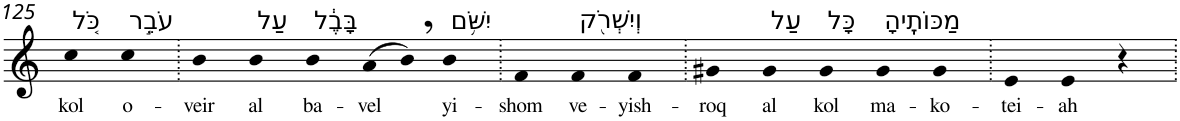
**kern	**text
*part1	*part1
*staff1	*staff1
*I"Piano	*
*I'Pno	*
!!LO:PB:g=z
*clefG2	*
*k[]	*
=125	=125
!LO:TX:a:t=כֹּ֚ל	!
!	!LO:LY:b
4cc	kol
!LO:TX:a:t=עֹבֵ֣ר	!
!	!LO:LY:b
4cc	o-
=126.	=126.
!	!LO:LY:b
4b	-veir
!LO:TX:a:t=עַל	!
!	!LO:LY:b
4b	al
!LO:TX:a:t=בָּבֶ֔ל	!
!	!LO:LY:b
4b	ba-
!	!LO:LY:b
(>8a	-vel
8b,)	.
!LO:TX:a:t=יִשֹּׁ֥ם	!
!	!LO:LY:b
4b	yi-
=127.	=127.
!	!LO:LY:b
4f	-shom
!LO:TX:a:t=וְיִשְׁרֹ֖ק	!
!	!LO:LY:b
4f	ve-
!	!LO:LY:b
4f	-yish-
=128.	=128.
!	!LO:LY:b
4g#X	-roq
!LO:TX:a:t=עַל	!
!	!LO:LY:b
4g#	al
!LO:TX:a:t=כָּל	!
!	!LO:LY:b
4g#	kol
!LO:TX:a:t=מַכּוֹתֶֽיהָ	!
!	!LO:LY:b
4g#	ma-
!	!LO:LY:b
4g#	-ko-
=129.	=129.
!	!LO:LY:b
4e	-tei-
!	!LO:LY:b
4e	-ah
4r	.
=.	=.
*-	*-
